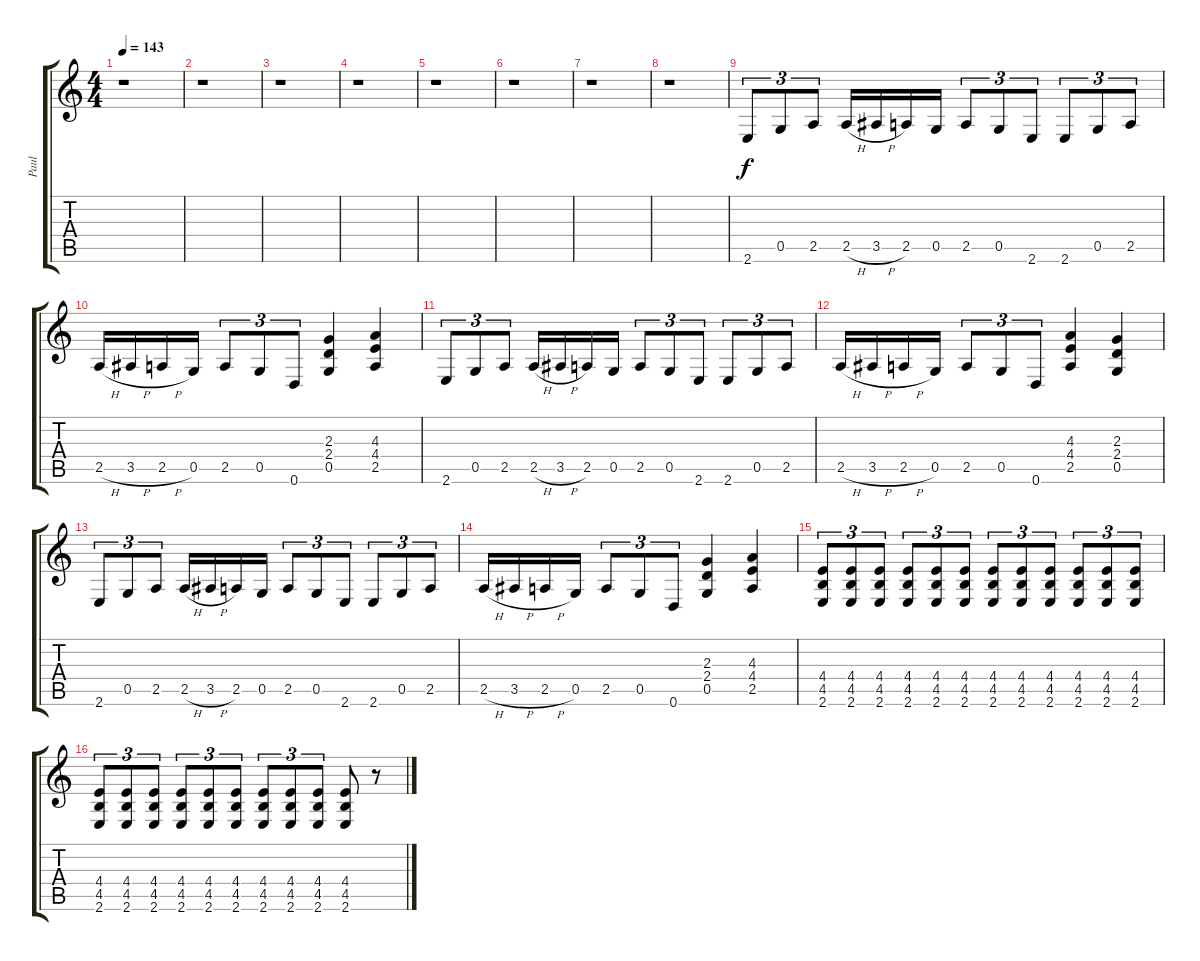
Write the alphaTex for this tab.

\track ("Paul" "Paul") {instrument distortionguitar}
\staff {score tabs}
\tuning (D4 A3 F3 C3 G2 D2) {hide}
\ts (4 4)
\tempo 143
\clef g2
\ks c
r.1{dy f} |
r.1 |
r.1 |
r.1 |
r.1 |
r.1 |
r.1 |
r.1 |
2.6.8{tu (3 2)} 0.5.8{tu (3 2)} 2.5.8{tu (3 2)} 2.5{h}.16 3.5{h}.16 2.5.16 0.5.16 2.5.8{tu (3 2)} 0.5.8{tu (3 2)} 2.6.8{tu (3 2)} 2.6.8{tu (3 2)} 0.5.8{tu (3 2)} 2.5.8{tu (3 2)} |
2.5{h}.16 3.5{h}.16 2.5{h}.16 0.5.16 2.5.8{tu (3 2)} 0.5.8{tu (3 2)} 0.6.8{tu (3 2)} (2.3 2.4 0.5).4 (4.3 4.4 2.5).4 |
2.6.8{tu (3 2)} 0.5.8{tu (3 2)} 2.5.8{tu (3 2)} 2.5{h}.16 3.5{h}.16 2.5.16 0.5.16 2.5.8{tu (3 2)} 0.5.8{tu (3 2)} 2.6.8{tu (3 2)} 2.6.8{tu (3 2)} 0.5.8{tu (3 2)} 2.5.8{tu (3 2)} |
2.5{h}.16 3.5{h}.16 2.5{h}.16 0.5.16 2.5.8{tu (3 2)} 0.5.8{tu (3 2)} 0.6.8{tu (3 2)} (4.3 4.4 2.5).4 (2.3 2.4 0.5).4 |
2.6.8{tu (3 2)} 0.5.8{tu (3 2)} 2.5.8{tu (3 2)} 2.5{h}.16 3.5{h}.16 2.5.16 0.5.16 2.5.8{tu (3 2)} 0.5.8{tu (3 2)} 2.6.8{tu (3 2)} 2.6.8{tu (3 2)} 0.5.8{tu (3 2)} 2.5.8{tu (3 2)} |
2.5{h}.16 3.5{h}.16 2.5{h}.16 0.5.16 2.5.8{tu (3 2)} 0.5.8{tu (3 2)} 0.6.8{tu (3 2)} (2.3 2.4 0.5).4 (4.3 4.4 2.5).4 |
(4.4 4.5 2.6).8{tu (3 2)} (4.4 4.5 2.6).8{tu (3 2)} (4.4 4.5 2.6).8{tu (3 2)} (4.4 4.5 2.6).8{tu (3 2)} (4.4 4.5 2.6).8{tu (3 2)} (4.4 4.5 2.6).8{tu (3 2)} (4.4 4.5 2.6).8{tu (3 2)} (4.4 4.5 2.6).8{tu (3 2)} (4.4 4.5 2.6).8{tu (3 2)} (4.4 4.5 2.6).8{tu (3 2)} (4.4 4.5 2.6).8{tu (3 2)} (4.4 4.5 2.6).8{tu (3 2)} |
(4.4 4.5 2.6).8{tu (3 2)} (4.4 4.5 2.6).8{tu (3 2)} (4.4 4.5 2.6).8{tu (3 2)} (4.4 4.5 2.6).8{tu (3 2)} (4.4 4.5 2.6).8{tu (3 2)} (4.4 4.5 2.6).8{tu (3 2)} (4.4 4.5 2.6).8{tu (3 2)} (4.4 4.5 2.6).8{tu (3 2)} (4.4 4.5 2.6).8{tu (3 2)} (4.4 4.5 2.6).8 r.8
